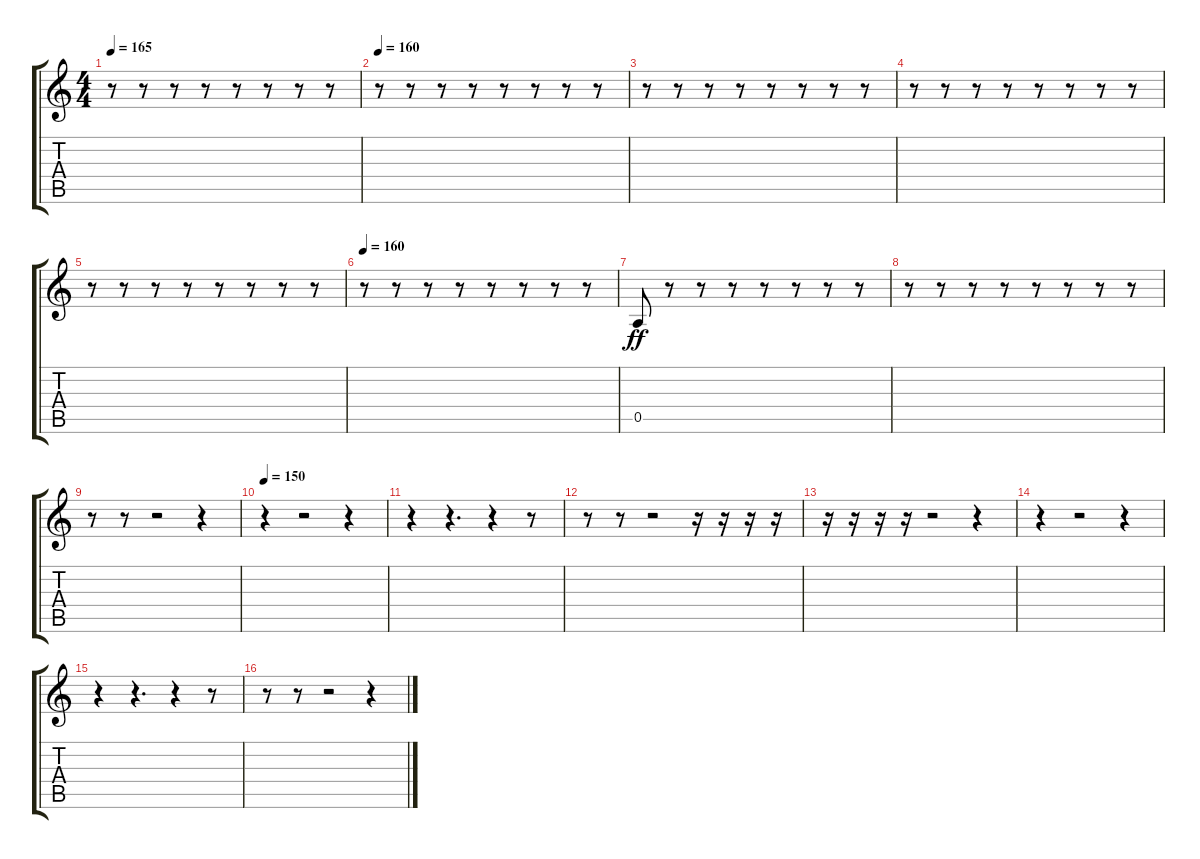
\track "" {instrument electricbassfinger}
\staff {score tabs}
\tuning (E4 B3 G3 D3 A2 E2) {hide}
\ts (4 4)
\tempo 165
\clef g2
\ks c
r.8{dy ff} r.8 r.8 r.8 r.8 r.8 r.8 r.8 |
\tempo 160
r.8 r.8 r.8 r.8 r.8 r.8 r.8 r.8 |
r.8 r.8 r.8 r.8 r.8 r.8 r.8 r.8 |
r.8 r.8 r.8 r.8 r.8 r.8 r.8 r.8 |
r.8 r.8 r.8 r.8 r.8 r.8 r.8 r.8 |
\tempo 160
r.8 r.8 r.8 r.8 r.8 r.8 r.8 r.8 |
0.5.8 r.8 r.8 r.8 r.8 r.8 r.8 r.8 |
r.8 r.8 r.8 r.8 r.8 r.8 r.8 r.8 |
r.8 r.8 r.2 r.4 |
\tempo 150
r.4 r.2 r.4 |
r.4 r.4{d} r.4 r.8 |
r.8 r.8 r.2 r.16 r.16 r.16 r.16 |
r.16 r.16 r.16 r.16 r.2 r.4 |
r.4 r.2 r.4 |
r.4 r.4{d} r.4 r.8 |
r.8 r.8 r.2 r.4
